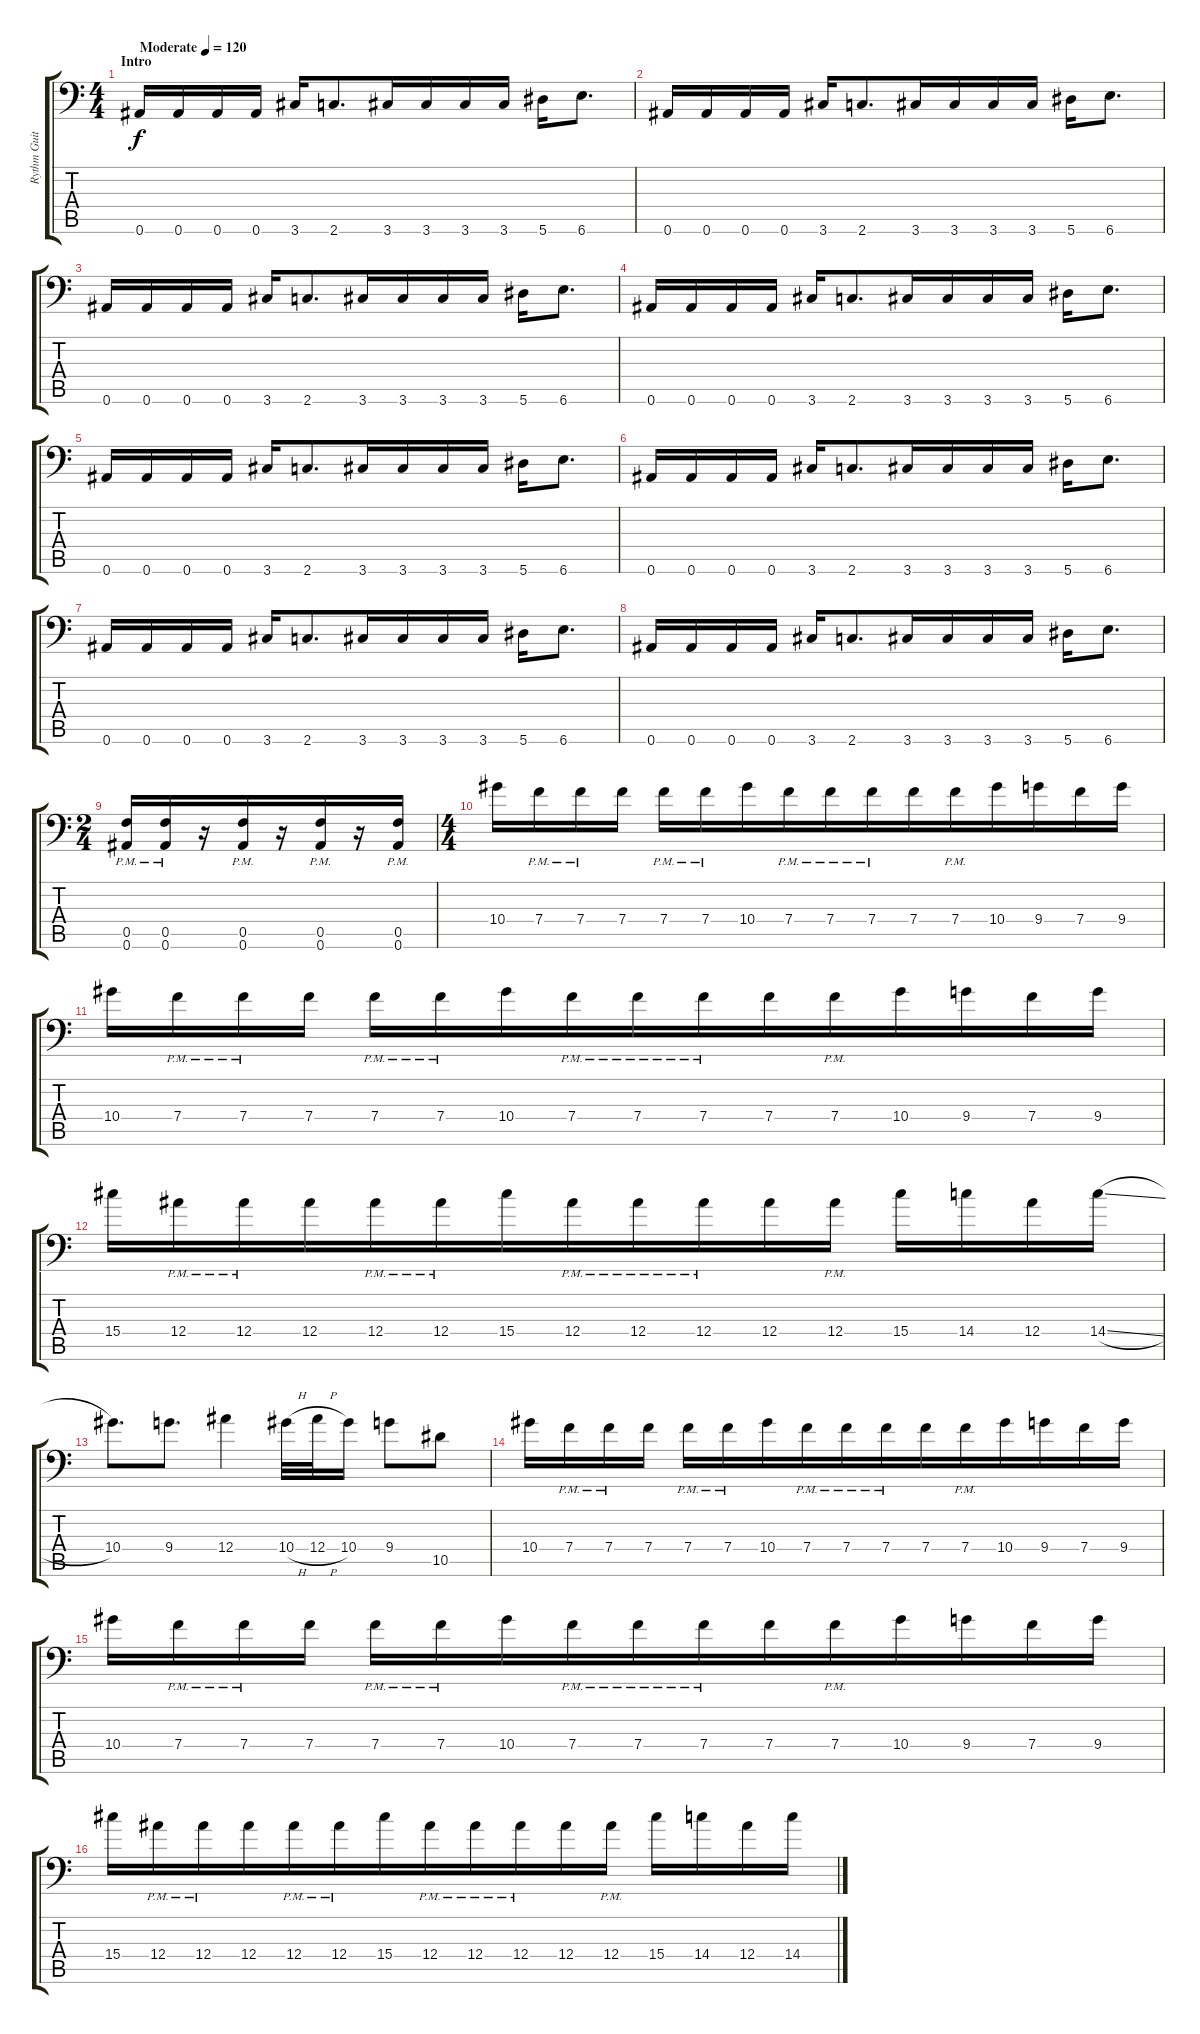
\track ("Rythm Guitar 2" "Rythm Guit") {instrument distortionguitar}
\staff {score tabs}
\tuning (C4 G3 Eb3 Bb2 F2 Bb1) {hide}
\ts (4 4)
\section ("" "Intro")
\tempo (120 "Moderate")
\clef f4
\ks c
0.6.16{dy f instrument distortionguitar beam merge} 0.6.16{beam merge} 0.6.16{beam merge} 0.6.16 3.6.16 2.6.8{d beam merge} 3.6.16 3.6.16 3.6.16{beam merge} 3.6.16 5.6.16{beam merge} 6.6.8{d} |
0.6.16{beam merge} 0.6.16{beam merge} 0.6.16{beam merge} 0.6.16 3.6.16 2.6.8{d beam merge} 3.6.16 3.6.16 3.6.16{beam merge} 3.6.16 5.6.16{beam merge} 6.6.8{d} |
0.6.16{beam merge} 0.6.16{beam merge} 0.6.16{beam merge} 0.6.16 3.6.16 2.6.8{d beam merge} 3.6.16 3.6.16 3.6.16{beam merge} 3.6.16 5.6.16{beam merge} 6.6.8{d} |
0.6.16{beam merge} 0.6.16{beam merge} 0.6.16{beam merge} 0.6.16 3.6.16 2.6.8{d beam merge} 3.6.16 3.6.16 3.6.16{beam merge} 3.6.16 5.6.16{beam merge} 6.6.8{d} |
0.6.16{beam merge} 0.6.16{beam merge} 0.6.16{beam merge} 0.6.16 3.6.16 2.6.8{d beam merge} 3.6.16 3.6.16 3.6.16{beam merge} 3.6.16 5.6.16{beam merge} 6.6.8{d} |
0.6.16{beam merge} 0.6.16{beam merge} 0.6.16{beam merge} 0.6.16 3.6.16 2.6.8{d beam merge} 3.6.16 3.6.16 3.6.16{beam merge} 3.6.16 5.6.16{beam merge} 6.6.8{d} |
0.6.16{beam merge} 0.6.16{beam merge} 0.6.16{beam merge} 0.6.16 3.6.16 2.6.8{d beam merge} 3.6.16 3.6.16 3.6.16{beam merge} 3.6.16 5.6.16{beam merge} 6.6.8{d} |
0.6.16{beam merge} 0.6.16{beam merge} 0.6.16{beam merge} 0.6.16 3.6.16 2.6.8{d beam merge} 3.6.16 3.6.16 3.6.16{beam merge} 3.6.16 5.6.16{beam merge} 6.6.8{d} |
\ts (2 4)
(0.5{pm} 0.6{pm}).16 (0.5{pm} 0.6{pm}).16{beam merge} r.16{beam merge} (0.5{pm} 0.6{pm}).16{beam merge} r.16 (0.5{pm} 0.6{pm}).16{beam merge} r.16 (0.5{pm} 0.6{pm}).16 |
\ts (4 4)
10.4.16 7.4{pm}.16 7.4{pm}.16 7.4.16 7.4{pm}.16{beam merge} 7.4{pm}.16 10.4.16 7.4{pm}.16{beam merge} 7.4{pm}.16 7.4{pm}.16 7.4.16{beam merge} 7.4{pm}.16{beam merge} 10.4.16 9.4.16 7.4.16{beam merge} 9.4.16 |
10.4.16 7.4{pm}.16 7.4{pm}.16 7.4.16 7.4{pm}.16{beam merge} 7.4{pm}.16 10.4.16 7.4{pm}.16{beam merge} 7.4{pm}.16 7.4{pm}.16 7.4.16{beam merge} 7.4{pm}.16{beam merge} 10.4.16 9.4.16 7.4.16{beam merge} 9.4.16 |
15.4.16{beam merge} 12.4{pm}.16{beam merge} 12.4{pm}.16 12.4.16{beam merge} 12.4{pm}.16 12.4{pm}.16 15.4.16 12.4{pm}.16{beam merge} 12.4{pm}.16 12.4{pm}.16{beam merge} 12.4.16 12.4{pm}.16 15.4.16 14.4.16{beam merge} 12.4.16 14.4{sl}.16 |
10.4.8{d beam merge} 9.4.8{d} 12.4.4 10.4{h}.32{beam merge} 12.4{h}.32{beam merge} 10.4.16 9.4.8{beam merge} 10.5.8 |
10.4.16 7.4{pm}.16 7.4{pm}.16 7.4.16 7.4{pm}.16{beam merge} 7.4{pm}.16 10.4.16 7.4{pm}.16{beam merge} 7.4{pm}.16 7.4{pm}.16 7.4.16{beam merge} 7.4{pm}.16{beam merge} 10.4.16 9.4.16 7.4.16{beam merge} 9.4.16 |
10.4.16 7.4{pm}.16 7.4{pm}.16 7.4.16 7.4{pm}.16{beam merge} 7.4{pm}.16 10.4.16 7.4{pm}.16{beam merge} 7.4{pm}.16 7.4{pm}.16 7.4.16{beam merge} 7.4{pm}.16{beam merge} 10.4.16 9.4.16 7.4.16{beam merge} 9.4.16 |
15.4.16{beam merge} 12.4{pm}.16{beam merge} 12.4{pm}.16 12.4.16{beam merge} 12.4{pm}.16 12.4{pm}.16 15.4.16 12.4{pm}.16{beam merge} 12.4{pm}.16 12.4{pm}.16{beam merge} 12.4.16 12.4{pm}.16 15.4.16 14.4.16{beam merge} 12.4.16 14.4{sl}.16
